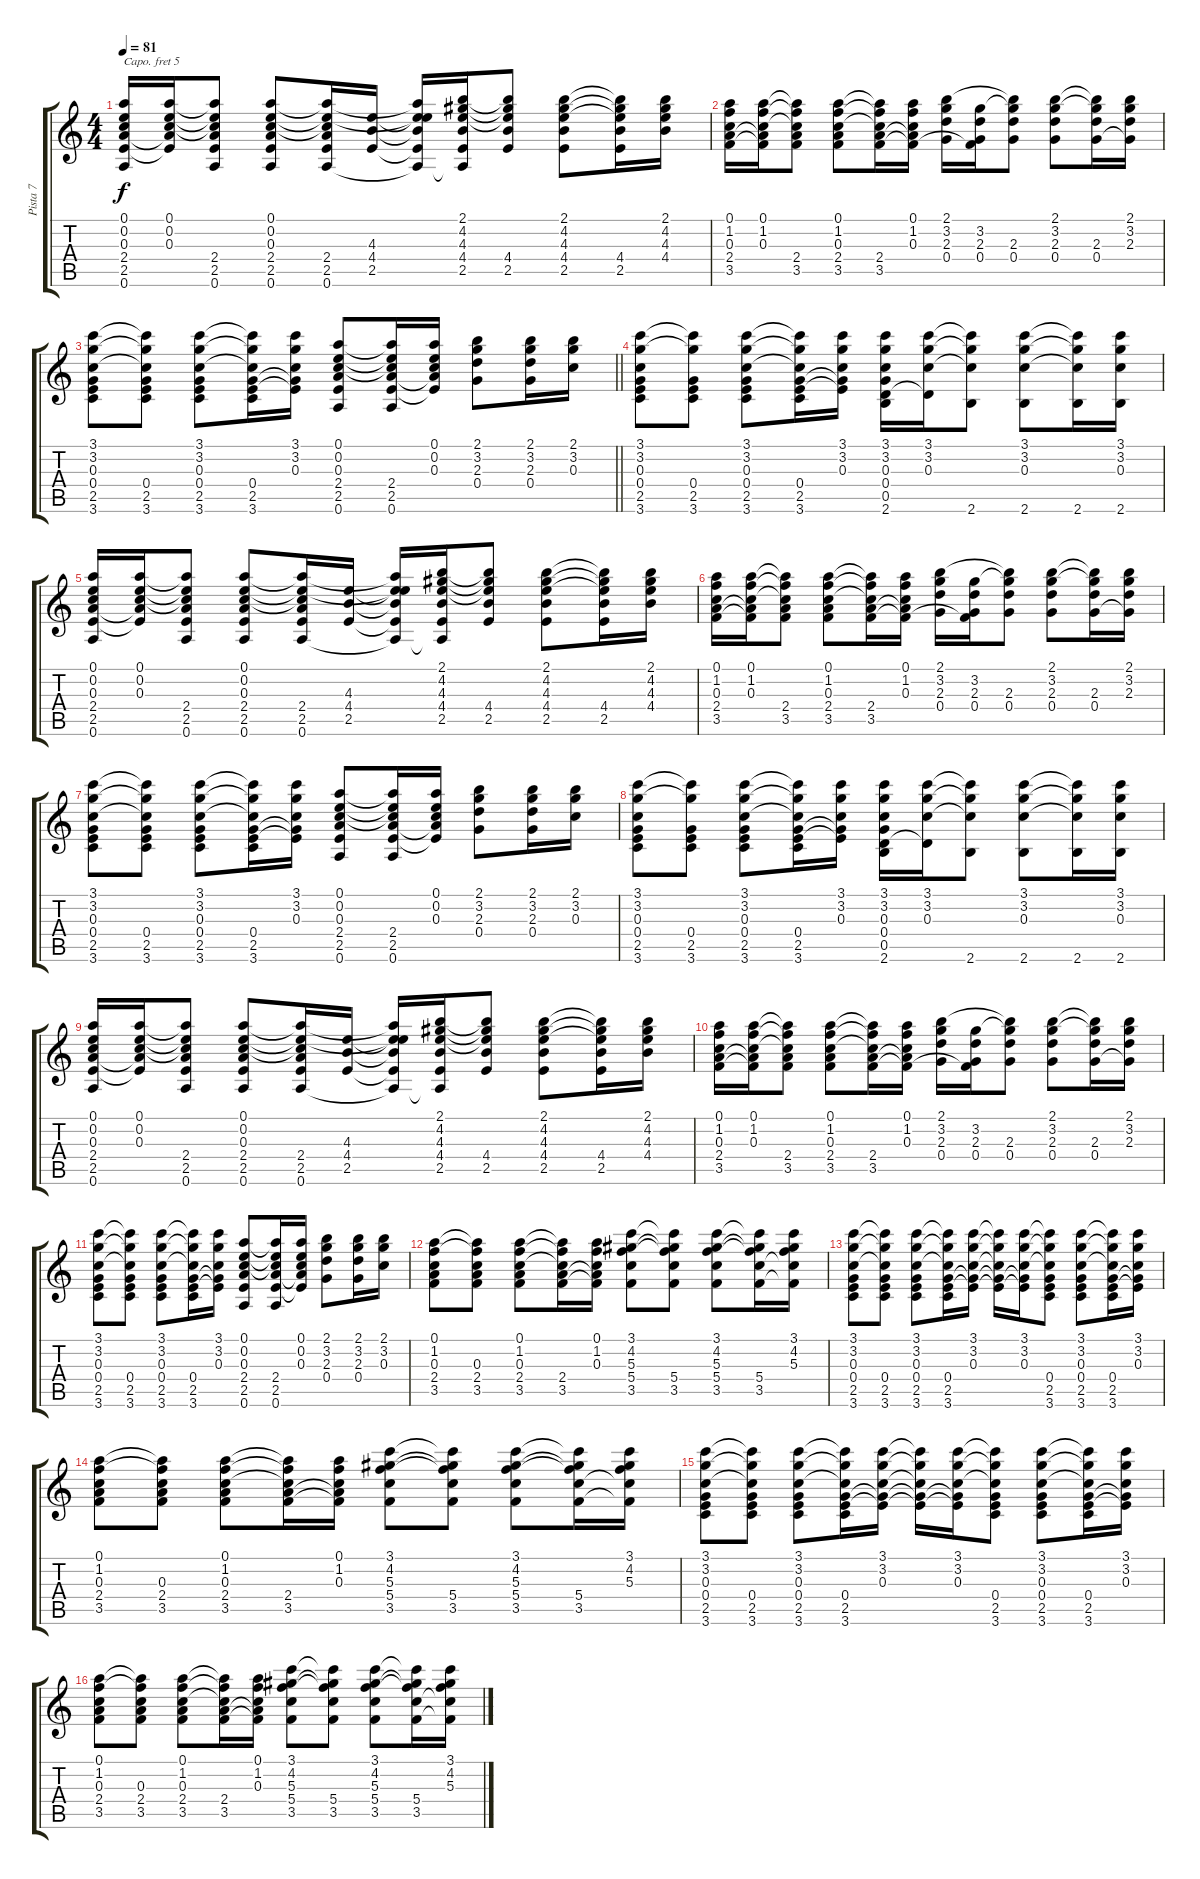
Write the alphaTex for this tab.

\track ("Pista 7" "Pista 7") {instrument electricguitarclean}
\staff {score tabs}
\capo 5
\tuning (E4 B3 G3 D3 A2 E2) {hide}
\ts (4 4)
\tempo 81
\clef g2
\ks c
(0.1 0.2 0.3 2.4 2.5 0.6).16{dy f} (0.1 0.2 0.3 2.4{t} 2.5{t}).16 (0.1{t} 0.2{t} 0.3{t} 2.4 2.5 0.6).8 (0.1 0.2 0.3 2.4 2.5 0.6).8 (0.1{t} 0.2{t} 0.3{t} 2.4 2.5 0.6).16 (4.3 4.4 2.5).16 (0.1{t} 0.2{t} 4.3{t} 4.4{t} 2.5{t} 0.6{t}).16 (2.1 4.2 4.3 4.4 2.5 0.6{t}).16 (2.1{t} 4.2{t} 4.3{t} 4.4 2.5).8 (2.1 4.2 4.3 4.4 2.5).8 (2.1{t} 4.2{t} 4.3{t} 4.4 2.5).16 (2.1 4.2 4.3 4.4).16 |
(0.1 1.2 0.3 2.4 3.5).16 (0.1 1.2 0.3 2.4{t} 3.5{t}).16 (0.1{t} 1.2{t} 0.3{t} 2.4 3.5).8 (0.1 1.2 0.3 2.4 3.5).8 (0.1{t} 1.2{t} 0.3{t} 2.4 3.5).16 (0.1 1.2 0.3 2.4{t} 3.5{t}).16 (2.1 3.2 2.3 0.4).16 (3.2 2.3 0.4 3.5{t}).16 (2.1{t} 3.2{t} 2.3 0.4).8 (2.1 3.2 2.3 0.4).8 (2.1{t} 3.2{t} 2.3 0.4).16 (2.1 3.2 2.3 0.4{t}).16 |
\barLineRight lightlight
(3.1 3.2 0.3 0.4 2.5 3.6).8 (3.1{t} 3.2{t} 0.3{t} 0.4 2.5 3.6).8 (3.1 3.2 0.3 0.4 2.5 3.6).8 (3.1{t} 3.2{t} 0.3{t} 0.4 2.5 3.6).16 (3.1 3.2 0.3 0.4{t} 2.5{t}).16 (0.1 0.2 0.3 2.4 2.5 0.6).8 (0.1{t} 0.2{t} 0.3{t} 2.4 2.5 0.6).16 (0.1 0.2 0.3 2.4{t} 2.5{t}).16 (2.1 3.2 2.3 0.4).8 (2.1 3.2 2.3 0.4).16 (2.1 3.2 0.3).16 |
(3.1 3.2 0.3 0.4 2.5 3.6).8 (3.1{t} 3.2{t} 0.4 2.5 3.6).8 (3.1 3.2 0.3 0.4 2.5 3.6).8 (3.1{t} 3.2{t} 0.3{t} 0.4 2.5 3.6).16 (3.1 3.2 0.3 0.4{t} 2.5{t}).16 (3.1 3.2 0.3 0.4 0.5 2.6).16 (3.1 3.2 0.3 0.5{t}).16 (3.1{t} 3.2{t} 0.3{t} 2.6).8 (3.1 3.2 0.3 2.6).8 (3.1{t} 3.2{t} 0.3{t} 2.6).16 (3.1 3.2 0.3 2.6).16 |
(0.1 0.2 0.3 2.4 2.5 0.6).16 (0.1 0.2 0.3 2.4{t} 2.5{t}).16 (0.1{t} 0.2{t} 0.3{t} 2.4 2.5 0.6).8 (0.1 0.2 0.3 2.4 2.5 0.6).8 (0.1{t} 0.2{t} 0.3{t} 2.4 2.5 0.6).16 (4.3 4.4 2.5).16 (0.1{t} 0.2{t} 4.3{t} 4.4{t} 2.5{t} 0.6{t}).16 (2.1 4.2 4.3 4.4 2.5 0.6{t}).16 (2.1{t} 4.2{t} 4.3{t} 4.4 2.5).8 (2.1 4.2 4.3 4.4 2.5).8 (2.1{t} 4.2{t} 4.3{t} 4.4 2.5).16 (2.1 4.2 4.3 4.4).16 |
(0.1 1.2 0.3 2.4 3.5).16 (0.1 1.2 0.3 2.4{t} 3.5{t}).16 (0.1{t} 1.2{t} 0.3{t} 2.4 3.5).8 (0.1 1.2 0.3 2.4 3.5).8 (0.1{t} 1.2{t} 0.3{t} 2.4 3.5).16 (0.1 1.2 0.3 2.4{t} 3.5{t}).16 (2.1 3.2 2.3 0.4).16 (3.2 2.3 0.4 3.5{t}).16 (2.1{t} 3.2{t} 2.3 0.4).8 (2.1 3.2 2.3 0.4).8 (2.1{t} 3.2{t} 2.3 0.4).16 (2.1 3.2 2.3 0.4{t}).16 |
(3.1 3.2 0.3 0.4 2.5 3.6).8 (3.1{t} 3.2{t} 0.3{t} 0.4 2.5 3.6).8 (3.1 3.2 0.3 0.4 2.5 3.6).8 (3.1{t} 3.2{t} 0.3{t} 0.4 2.5 3.6).16 (3.1 3.2 0.3 0.4{t} 2.5{t}).16 (0.1 0.2 0.3 2.4 2.5 0.6).8 (0.1{t} 0.2{t} 0.3{t} 2.4 2.5 0.6).16 (0.1 0.2 0.3 2.4{t} 2.5{t}).16 (2.1 3.2 2.3 0.4).8 (2.1 3.2 2.3 0.4).16 (2.1 3.2 0.3).16 |
(3.1 3.2 0.3 0.4 2.5 3.6).8 (3.1{t} 3.2{t} 0.4 2.5 3.6).8 (3.1 3.2 0.3 0.4 2.5 3.6).8 (3.1{t} 3.2{t} 0.3{t} 0.4 2.5 3.6).16 (3.1 3.2 0.3 0.4{t} 2.5{t}).16 (3.1 3.2 0.3 0.4 0.5 2.6).16 (3.1 3.2 0.3 0.5{t}).16 (3.1{t} 3.2{t} 0.3{t} 2.6).8 (3.1 3.2 0.3 2.6).8 (3.1{t} 3.2{t} 0.3{t} 2.6).16 (3.1 3.2 0.3 2.6).16 |
(0.1 0.2 0.3 2.4 2.5 0.6).16 (0.1 0.2 0.3 2.4{t} 2.5{t}).16 (0.1{t} 0.2{t} 0.3{t} 2.4 2.5 0.6).8 (0.1 0.2 0.3 2.4 2.5 0.6).8 (0.1{t} 0.2{t} 0.3{t} 2.4 2.5 0.6).16 (4.3 4.4 2.5).16 (0.1{t} 0.2{t} 4.3{t} 4.4{t} 2.5{t} 0.6{t}).16 (2.1 4.2 4.3 4.4 2.5 0.6{t}).16 (2.1{t} 4.2{t} 4.3{t} 4.4 2.5).8 (2.1 4.2 4.3 4.4 2.5).8 (2.1{t} 4.2{t} 4.3{t} 4.4 2.5).16 (2.1 4.2 4.3 4.4).16 |
(0.1 1.2 0.3 2.4 3.5).16 (0.1 1.2 0.3 2.4{t} 3.5{t}).16 (0.1{t} 1.2{t} 0.3{t} 2.4 3.5).8 (0.1 1.2 0.3 2.4 3.5).8 (0.1{t} 1.2{t} 0.3{t} 2.4 3.5).16 (0.1 1.2 0.3 2.4{t} 3.5{t}).16 (2.1 3.2 2.3 0.4).16 (3.2 2.3 0.4 3.5{t}).16 (2.1{t} 3.2{t} 2.3 0.4).8 (2.1 3.2 2.3 0.4).8 (2.1{t} 3.2{t} 2.3 0.4).16 (2.1 3.2 2.3 0.4{t}).16 |
(3.1 3.2 0.3 0.4 2.5 3.6).8 (3.1{t} 3.2{t} 0.3{t} 0.4 2.5 3.6).8 (3.1 3.2 0.3 0.4 2.5 3.6).8 (3.1{t} 3.2{t} 0.3{t} 0.4 2.5 3.6).16 (3.1 3.2 0.3 0.4{t} 2.5{t}).16 (0.1 0.2 0.3 2.4 2.5 0.6).8 (0.1{t} 0.2{t} 0.3{t} 2.4 2.5 0.6).16 (0.1 0.2 0.3 2.4{t} 2.5{t}).16 (2.1 3.2 2.3 0.4).8 (2.1 3.2 2.3 0.4).16 (2.1 3.2 0.3).16 |
(0.1 1.2 0.3 2.4 3.5).8 (0.1{t} 1.2{t} 0.3 2.4 3.5).8 (0.1 1.2 0.3 2.4 3.5).8 (0.1{t} 1.2{t} 0.3{t} 2.4 3.5).16 (0.1 1.2 0.3 2.4{t} 3.5{t}).16 (3.1 4.2 5.3 5.4 3.5).8 (3.1{t} 4.2{t} 5.3{t} 5.4 3.5).8 (3.1 4.2 5.3 5.4 3.5).8 (3.1{t} 4.2{t} 5.3{t} 5.4 3.5).16 (3.1 4.2 5.3 5.4{t} 3.5{t}).16 |
(3.1 3.2 0.3 0.4 2.5 3.6).8 (3.1{t} 3.2{t} 0.3{t} 0.4 2.5 3.6).8 (3.1 3.2 0.3 0.4 2.5 3.6).8 (3.1{t} 3.2{t} 0.3{t} 0.4 2.5 3.6).16 (3.1 3.2 0.3 0.4{t} 2.5{t}).16 (3.1{t} 3.2{t} 0.3{t} 0.4{t} 2.5{t}).16 (3.1 3.2 0.3 0.4{t} 2.5{t}).16 (3.1{t} 3.2{t} 0.3{t} 0.4 2.5 3.6).8 (3.1 3.2 0.3 0.4 2.5 3.6).8 (3.1{t} 3.2{t} 0.3{t} 0.4 2.5 3.6).16 (3.1 3.2 0.3 0.4{t} 2.5{t}).16 |
(0.1 1.2 0.3 2.4 3.5).8 (0.1{t} 1.2{t} 0.3 2.4 3.5).8 (0.1 1.2 0.3 2.4 3.5).8 (0.1{t} 1.2{t} 0.3{t} 2.4 3.5).16 (0.1 1.2 0.3 2.4{t} 3.5{t}).16 (3.1 4.2 5.3 5.4 3.5).8 (3.1{t} 4.2{t} 5.3{t} 5.4 3.5).8 (3.1 4.2 5.3 5.4 3.5).8 (3.1{t} 4.2{t} 5.3{t} 5.4 3.5).16 (3.1 4.2 5.3 5.4{t} 3.5{t}).16 |
(3.1 3.2 0.3 0.4 2.5 3.6).8 (3.1{t} 3.2{t} 0.3{t} 0.4 2.5 3.6).8 (3.1 3.2 0.3 0.4 2.5 3.6).8 (3.1{t} 3.2{t} 0.3{t} 0.4 2.5 3.6).16 (3.1 3.2 0.3 0.4{t} 2.5{t}).16 (3.1{t} 3.2{t} 0.3{t} 0.4{t} 2.5{t}).16 (3.1 3.2 0.3 0.4{t} 2.5{t}).16 (3.1{t} 3.2{t} 0.3{t} 0.4 2.5 3.6).8 (3.1 3.2 0.3 0.4 2.5 3.6).8 (3.1{t} 3.2{t} 0.3{t} 0.4 2.5 3.6).16 (3.1 3.2 0.3 0.4{t} 2.5{t}).16 |
(0.1 1.2 0.3 2.4 3.5).8 (0.1{t} 1.2{t} 0.3 2.4 3.5).8 (0.1 1.2 0.3 2.4 3.5).8 (0.1{t} 1.2{t} 0.3{t} 2.4 3.5).16 (0.1 1.2 0.3 2.4{t} 3.5{t}).16 (3.1 4.2 5.3 5.4 3.5).8 (3.1{t} 4.2{t} 5.3{t} 5.4 3.5).8 (3.1 4.2 5.3 5.4 3.5).8 (3.1{t} 4.2{t} 5.3{t} 5.4 3.5).16 (3.1 4.2 5.3 5.4{t} 3.5{t}).16
